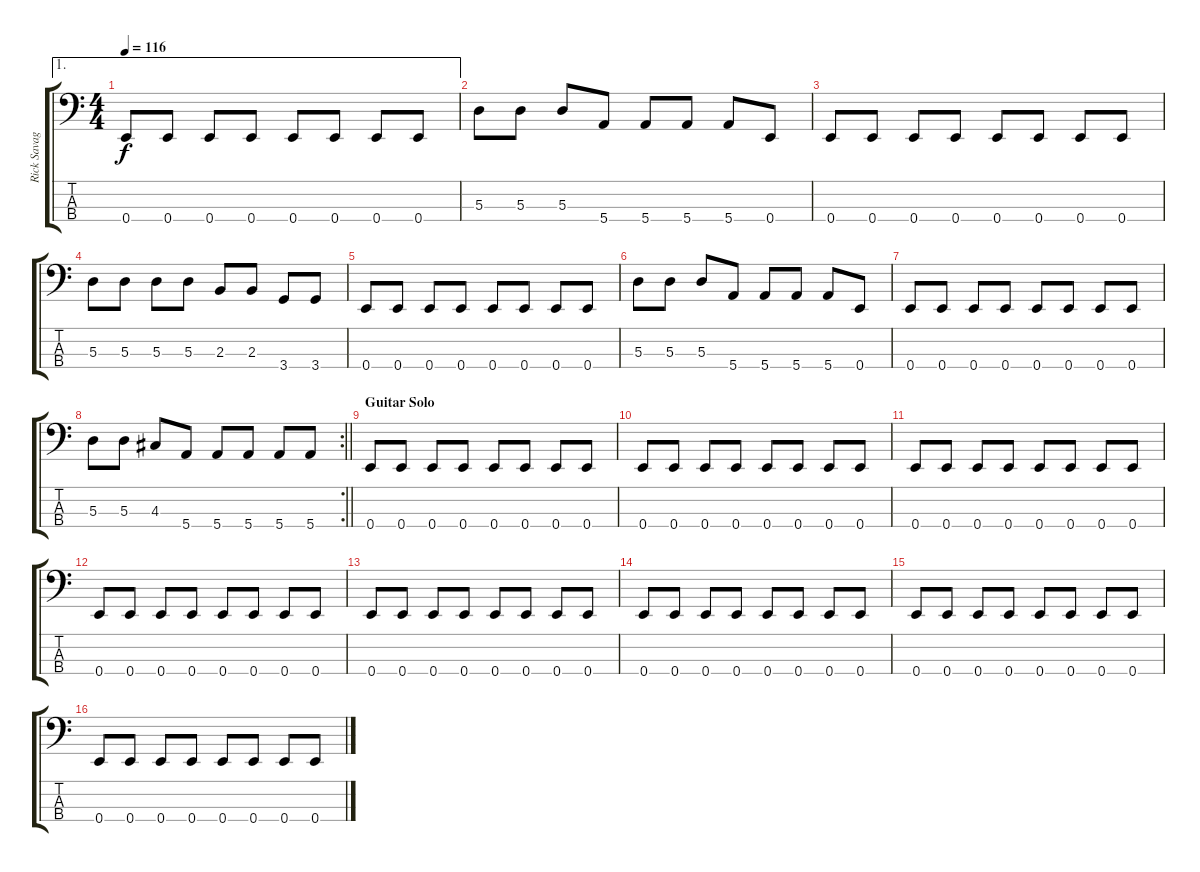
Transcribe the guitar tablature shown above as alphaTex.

\track ("Rick Savage" "Rick Savag") {instrument electricbassfinger}
\staff {score tabs}
\tuning (G2 D2 A1 E1) {hide}
\ae 1
\ts (4 4)
\tempo 116
\clef f4
\ks c
0.4.8{dy f} 0.4.8 0.4.8 0.4.8 0.4.8 0.4.8 0.4.8 0.4.8 |
5.3.8 5.3.8 5.3.8 5.4.8 5.4.8 5.4.8 5.4.8 0.4.8 |
0.4.8 0.4.8 0.4.8 0.4.8 0.4.8 0.4.8 0.4.8 0.4.8 |
5.3.8 5.3.8 5.3.8 5.3.8 2.3.8 2.3.8 3.4.8 3.4.8 |
0.4.8 0.4.8 0.4.8 0.4.8 0.4.8 0.4.8 0.4.8 0.4.8 |
5.3.8 5.3.8 5.3.8 5.4.8 5.4.8 5.4.8 5.4.8 0.4.8 |
0.4.8 0.4.8 0.4.8 0.4.8 0.4.8 0.4.8 0.4.8 0.4.8 |
\rc 2
\barLineRight lightlight
5.3.8 5.3.8 4.3.8 5.4.8 5.4.8 5.4.8 5.4.8 5.4.8 |
\section ("" "Guitar Solo")
0.4.8 0.4.8 0.4.8 0.4.8 0.4.8 0.4.8 0.4.8 0.4.8 |
0.4.8 0.4.8 0.4.8 0.4.8 0.4.8 0.4.8 0.4.8 0.4.8 |
0.4.8 0.4.8 0.4.8 0.4.8 0.4.8 0.4.8 0.4.8 0.4.8 |
0.4.8 0.4.8 0.4.8 0.4.8 0.4.8 0.4.8 0.4.8 0.4.8 |
0.4.8 0.4.8 0.4.8 0.4.8 0.4.8 0.4.8 0.4.8 0.4.8 |
0.4.8 0.4.8 0.4.8 0.4.8 0.4.8 0.4.8 0.4.8 0.4.8 |
0.4.8 0.4.8 0.4.8 0.4.8 0.4.8 0.4.8 0.4.8 0.4.8 |
0.4.8 0.4.8 0.4.8 0.4.8 0.4.8 0.4.8 0.4.8 0.4.8
